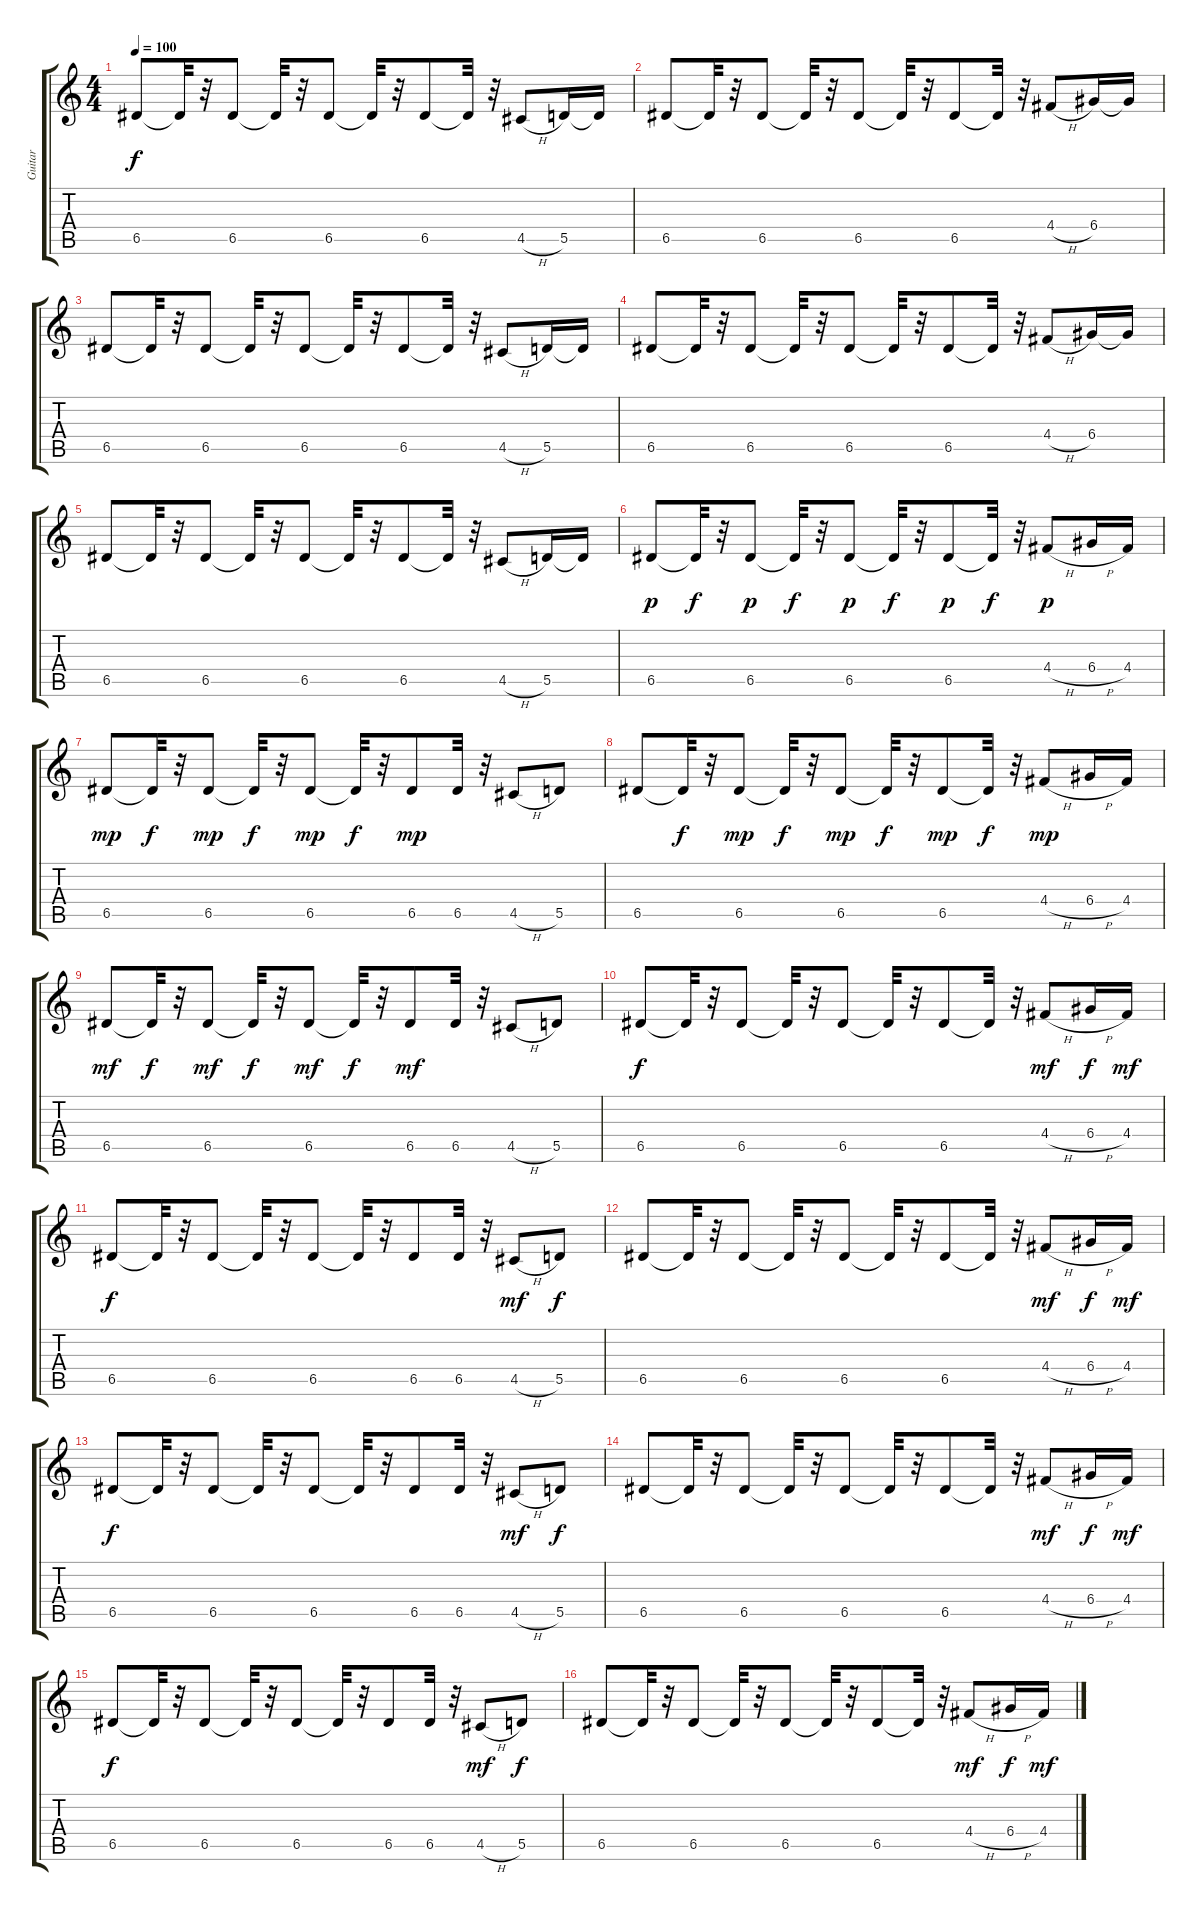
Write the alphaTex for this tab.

\track ("Guitar" "Guitar") {instrument electricguitarmuted}
\staff {score tabs}
\tuning (E4 B3 G3 D3 A2 E2) {hide}
\ts (4 4)
\tempo 100
\clef g2
\ks c
6.5.8{dy f volume 12} 6.5{t}.32 r.32 6.5.8 6.5{t}.32 r.32 6.5.8 6.5{t}.32 r.32 6.5.8 6.5{t}.32 r.32 4.5{h}.8 5.5.16 5.5{t}.16 |
6.5.8{volume 12 instrument electricguitarmuted} 6.5{t}.32 r.32 6.5.8 6.5{t}.32 r.32 6.5.8 6.5{t}.32 r.32 6.5.8 6.5{t}.32 r.32 4.4{h}.8 6.4.16 6.4{t}.16 |
6.5.8{volume 12} 6.5{t}.32 r.32 6.5.8 6.5{t}.32 r.32 6.5.8 6.5{t}.32 r.32 6.5.8 6.5{t}.32 r.32 4.5{h}.8 5.5.16 5.5{t}.16 |
6.5.8{volume 12 instrument electricguitarmuted} 6.5{t}.32 r.32 6.5.8 6.5{t}.32 r.32 6.5.8 6.5{t}.32 r.32 6.5.8 6.5{t}.32 r.32 4.4{h}.8 6.4.16 6.4{t}.16 |
6.5.8{volume 12} 6.5{t}.32 r.32 6.5.8 6.5{t}.32 r.32 6.5.8 6.5{t}.32 r.32 6.5.8 6.5{t}.32 r.32 4.5{h}.8 5.5.16 5.5{t}.16 |
6.5.8{dy p} 6.5{t}.32{dy f} r.32 6.5.8{dy p} 6.5{t}.32{dy f} r.32 6.5.8{dy p} 6.5{t}.32{dy f} r.32 6.5.8{dy p} 6.5{t}.32{dy f} r.32 4.4{h}.8{dy p} 6.4{h}.16 4.4.16 |
6.5.8{dy mp} 6.5{t}.32{dy f} r.32 6.5.8{dy mp} 6.5{t}.32{dy f} r.32 6.5.8{dy mp} 6.5{t}.32{dy f} r.32 6.5.8{dy mp} 6.5.32 r.32 4.5{h}.8 5.5.8 |
6.5.8 6.5{t}.32{dy f} r.32 6.5.8{dy mp} 6.5{t}.32{dy f} r.32 6.5.8{dy mp} 6.5{t}.32{dy f} r.32 6.5.8{dy mp} 6.5{t}.32{dy f} r.32 4.4{h}.8{dy mp} 6.4{h}.16 4.4.16 |
6.5.8{dy mf} 6.5{t}.32{dy f} r.32 6.5.8{dy mf} 6.5{t}.32{dy f} r.32 6.5.8{dy mf} 6.5{t}.32{dy f} r.32 6.5.8{dy mf} 6.5.32 r.32 4.5{h}.8 5.5.8 |
6.5.8{dy f} 6.5{t}.32 r.32 6.5.8 6.5{t}.32 r.32 6.5.8 6.5{t}.32 r.32 6.5.8 6.5{t}.32 r.32 4.4{h}.8{dy mf} 6.4{h}.16{dy f} 4.4.16{dy mf} |
6.5.8{dy f} 6.5{t}.32 r.32 6.5.8 6.5{t}.32 r.32 6.5.8 6.5{t}.32 r.32 6.5.8 6.5.32 r.32 4.5{h}.8{dy mf} 5.5.8{dy f} |
6.5.8 6.5{t}.32 r.32 6.5.8 6.5{t}.32 r.32 6.5.8 6.5{t}.32 r.32 6.5.8 6.5{t}.32 r.32 4.4{h}.8{dy mf} 6.4{h}.16{dy f} 4.4.16{dy mf} |
6.5.8{dy f} 6.5{t}.32 r.32 6.5.8 6.5{t}.32 r.32 6.5.8 6.5{t}.32 r.32 6.5.8 6.5.32 r.32 4.5{h}.8{dy mf} 5.5.8{dy f} |
6.5.8{instrument distortionguitar} 6.5{t}.32 r.32 6.5.8 6.5{t}.32 r.32 6.5.8 6.5{t}.32 r.32 6.5.8 6.5{t}.32 r.32 4.4{h}.8{dy mf} 6.4{h}.16{dy f} 4.4.16{dy mf} |
6.5.8{dy f instrument distortionguitar} 6.5{t}.32 r.32 6.5.8 6.5{t}.32 r.32 6.5.8 6.5{t}.32 r.32 6.5.8 6.5.32 r.32 4.5{h}.8{dy mf} 5.5.8{dy f} |
6.5.8{instrument distortionguitar} 6.5{t}.32 r.32 6.5.8 6.5{t}.32 r.32 6.5.8 6.5{t}.32 r.32 6.5.8 6.5{t}.32 r.32 4.4{h}.8{dy mf} 6.4{h}.16{dy f} 4.4.16{dy mf}
